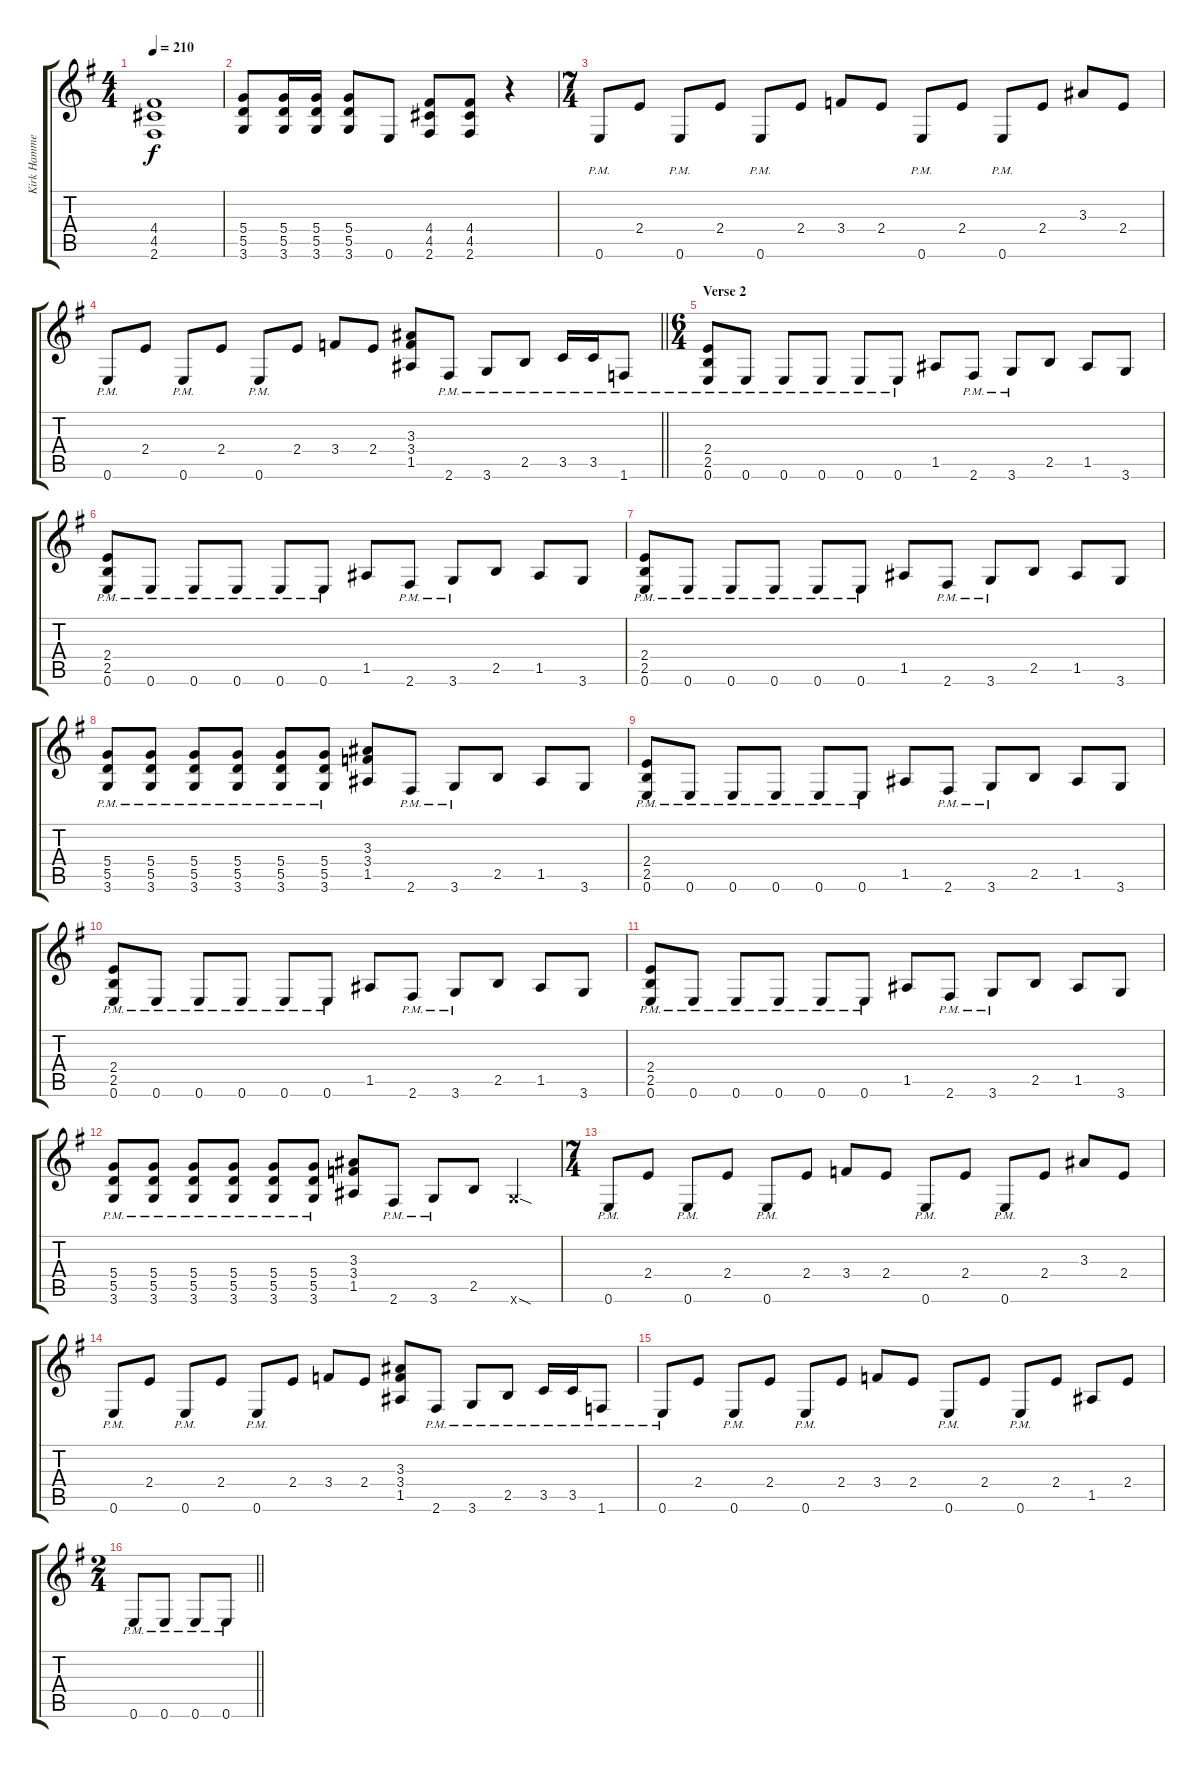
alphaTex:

\track ("Kirk Hammet" "Kirk Hamme") {instrument distortionguitar}
\staff {score tabs}
\tuning (E4 B3 G3 D3 A2 E2) {hide}
\ts (4 4)
\tempo 210
\clef g2
\ks g
(4.4 4.5 2.6).1{dy f} |
(5.4 5.5 3.6).8 (5.4 5.5 3.6).16 (5.4 5.5 3.6).16 (5.4 5.5 3.6).8 0.6.8 (4.4 4.5 2.6).8 (4.4 4.5 2.6).8 r.4 |
\ts (7 4)
0.6{pm}.8 2.4.8 0.6{pm}.8 2.4.8 0.6{pm}.8 2.4.8 3.4.8 2.4.8 0.6{pm}.8 2.4.8 0.6{pm}.8 2.4.8 3.3.8 2.4.8 |
\barLineRight lightlight
0.6{pm}.8 2.4.8 0.6{pm}.8 2.4.8 0.6{pm}.8 2.4.8 3.4.8 2.4.8 (3.3 3.4 1.5).8 2.6{pm}.8 3.6{pm}.8 2.5{pm}.8 3.5{pm}.16 3.5{pm}.16 1.6{pm}.8 |
\ts (6 4)
\section ("" "Verse 2")
(2.4{pm} 2.5{pm} 0.6{pm}).8 0.6{pm}.8 0.6{pm}.8 0.6{pm}.8 0.6{pm}.8 0.6{pm}.8 1.5.8 2.6{pm}.8 3.6{pm}.8 2.5.8 1.5.8 3.6.8 |
(2.4{pm} 2.5{pm} 0.6{pm}).8 0.6{pm}.8 0.6{pm}.8 0.6{pm}.8 0.6{pm}.8 0.6{pm}.8 1.5.8 2.6{pm}.8 3.6{pm}.8 2.5.8 1.5.8 3.6.8 |
(2.4{pm} 2.5{pm} 0.6{pm}).8 0.6{pm}.8 0.6{pm}.8 0.6{pm}.8 0.6{pm}.8 0.6{pm}.8 1.5.8 2.6{pm}.8 3.6{pm}.8 2.5.8 1.5.8 3.6.8 |
(5.4{pm} 5.5{pm} 3.6{pm}).8 (5.4{pm} 5.5{pm} 3.6{pm}).8 (5.4{pm} 5.5{pm} 3.6{pm}).8 (5.4{pm} 5.5{pm} 3.6{pm}).8 (5.4{pm} 5.5{pm} 3.6{pm}).8 (5.4{pm} 5.5{pm} 3.6{pm}).8 (3.3 3.4 1.5).8 2.6{pm}.8 3.6{pm}.8 2.5.8 1.5.8 3.6.8 |
(2.4{pm} 2.5{pm} 0.6{pm}).8 0.6{pm}.8 0.6{pm}.8 0.6{pm}.8 0.6{pm}.8 0.6{pm}.8 1.5.8 2.6{pm}.8 3.6{pm}.8 2.5.8 1.5.8 3.6.8 |
(2.4{pm} 2.5{pm} 0.6{pm}).8 0.6{pm}.8 0.6{pm}.8 0.6{pm}.8 0.6{pm}.8 0.6{pm}.8 1.5.8 2.6{pm}.8 3.6{pm}.8 2.5.8 1.5.8 3.6.8 |
(2.4{pm} 2.5{pm} 0.6{pm}).8 0.6{pm}.8 0.6{pm}.8 0.6{pm}.8 0.6{pm}.8 0.6{pm}.8 1.5.8 2.6{pm}.8 3.6{pm}.8 2.5.8 1.5.8 3.6.8 |
(5.4{pm} 5.5{pm} 3.6{pm}).8 (5.4{pm} 5.5{pm} 3.6{pm}).8 (5.4{pm} 5.5{pm} 3.6{pm}).8 (5.4{pm} 5.5{pm} 3.6{pm}).8 (5.4{pm} 5.5{pm} 3.6{pm}).8 (5.4{pm} 5.5{pm} 3.6{pm}).8 (3.3 3.4 1.5).8 2.6{pm}.8 3.6{pm}.8 2.5.8 3.6{sod x}.4 |
\ts (7 4)
0.6{pm}.8 2.4.8 0.6{pm}.8 2.4.8 0.6{pm}.8 2.4.8 3.4.8 2.4.8 0.6{pm}.8 2.4.8 0.6{pm}.8 2.4.8 3.3.8 2.4.8 |
0.6{pm}.8 2.4.8 0.6{pm}.8 2.4.8 0.6{pm}.8 2.4.8 3.4.8 2.4.8 (3.3 3.4 1.5).8 2.6{pm}.8 3.6{pm}.8 2.5{pm}.8 3.5{pm}.16 3.5{pm}.16 1.6{pm}.8 |
0.6{pm}.8 2.4.8 0.6{pm}.8 2.4.8 0.6{pm}.8 2.4.8 3.4.8 2.4.8 0.6{pm}.8 2.4.8 0.6{pm}.8 2.4.8 1.5.8 2.4.8 |
\ts (2 4)
\barLineRight lightlight
0.6{pm}.8 0.6{pm}.8 0.6{pm}.8 0.6{pm}.8
